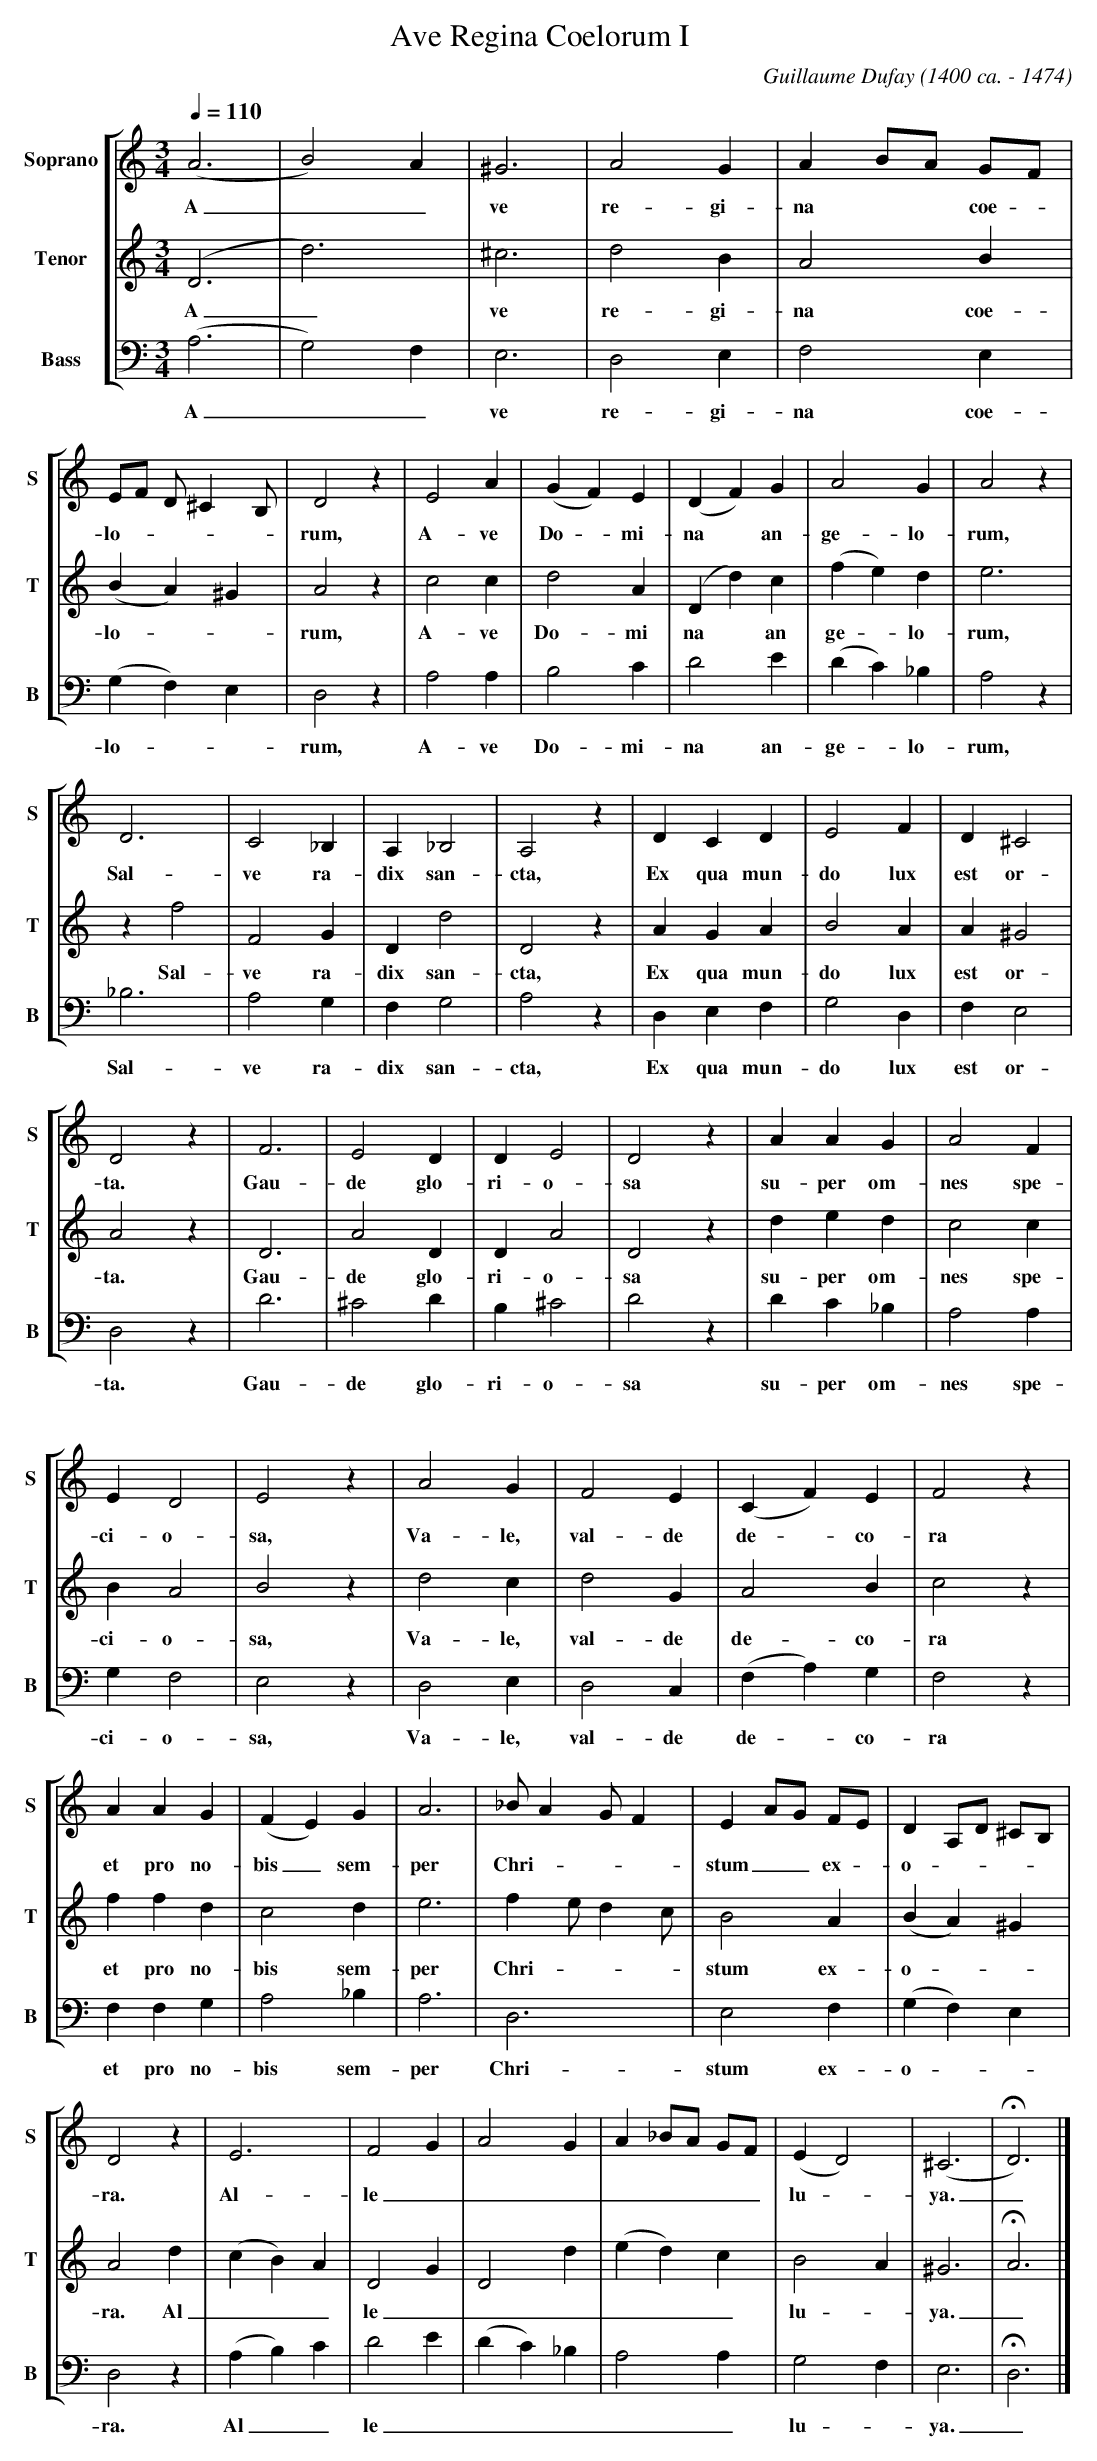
X:1
T: Ave Regina Coelorum I
C: Guillaume Dufay (1400 ca. - 1474)
M: 3/4
L: 1/4
Q: 1/4 = 110
%%staves [1 2 3]
V: 1 clef=treble name="Soprano" sname="S"
V: 2 clef=treble name="Tenor" sname="T"
V: 3 clef=bass   name="Bass"  sname="B" octave=-2
K: C
[V: 1] (A3|B2)A|^G3|A2G|A B/A/ G/F/|
w:     A__ ve re- gi- na * * coe -
[V: 2] (D3|d3) |^c3|d2B|A2B        |
w:     A_ ve re- gi- na coe-
[V: 3] (a3|g2)f|e3 |d2e|f2e        |
w:     A__ ve re- gi- na coe-
[V: 1] E/F/ D/ ^C B,/|D2z|E2A|(GF)E|(DF)G|A2G     |A2z|
w:     lo - - - - rum, A- ve Do - mi- na * an- ge- lo- rum,
[V: 2] (BA)^G        |A2z|c2c|d2A  |(Dd)c|(fe)d   |e3 |
w:     lo - - rum, A- ve Do- mi na * an ge - lo- rum,
[V: 3] (gf)e         |d2z|a2a|b2c' |d'2e'|(d'c')_b|a2z|
w:     lo - - rum, A- ve Do- mi- na an- ge - lo- rum,
[V: 1] D3 |C2 _B,|A, _B,2|A,2z|DCD|E2F|D^C2|
w:     Sal- ve ra- dix san- cta, Ex qua mun- do lux est or-
[V: 2] zf2|F2G   |Dd2    |D2z |AGA|B2A|A^G2|
w:     Sal- ve ra- dix san- cta, Ex qua mun- do lux est or-
[V: 3] _b3|a2g   |fg2    |a2z |def|g2d|fe2 |
w:     Sal- ve ra- dix san- cta, Ex qua mun- do lux est or-
[V: 1] D2z|F3 |E2D   |DE2  |D2z |AAG   |A2F|
w:     ta. Gau- de glo- ri- o- sa su- per om- nes spe-
[V: 2] A2z|D3 |A2D   |DA2  |D2z |ded   |c2c|
w:     ta. Gau- de glo- ri- o- sa su- per om- nes spe-
[V: 3] d2z|d'3|^c'2d'|b^c'2|d'2z|d'c'_b|a2a|
w:     ta. Gau- de glo- ri- o- sa su- per om- nes spe-
[V: 1] ED2|E2z|A2G|F2E|(CF)E|F2z|
w:     ci- o- sa, Va- le, val- de de - co- ra
[V: 2] BA2|B2z|d2c|d2G|A2B  |c2z|
w:     ci- o- sa, Va- le, val- de de- co- ra
[V: 3] gf2|e2z|d2e|d2c|(fa)g|f2z|
w:     ci- o- sa, Va- le, val- de de - co- ra
[V: 1] AAG|(FE)G|A3|_B/ A G/ F|E A/G/ F/E/|D A,/D/ ^C/B,/|
w:     et pro no- bis_ sem- per Chri - - - stum__ ex - o - - - -
[V: 2] ffd|c2d  |e3|fe/ d c/  |B2A        |(BA)^G        |
w:     et pro no- bis sem- per Chri - - - stum ex- o - -
[V: 3] ffg|a2_b|a3 |d3        |e2f        |(gf)e         |
w:     et pro no- bis sem- per Chri- stum ex- o - -
[V: 1] D2z|E3    |F2G  |A2G     |A _B/A/ G/F/|(ED2)|(^C3|!fermata!D3)|]
w:     ra. Al- le________ lu - ya._
[V: 2] A2d|(cB)A |D2G  |D2d     |(ed)c       |B2A  |^G3 |!fermata!A3 |]
w:     ra. Al___ le______ lu - ya._
[V: 3] d2z|(ab)c'|d'2e'|(d'c')_b|a2a         |g2f  |e3  |!fermata!d3 |]
w:     ra. Al__ le______ lu - ya._
